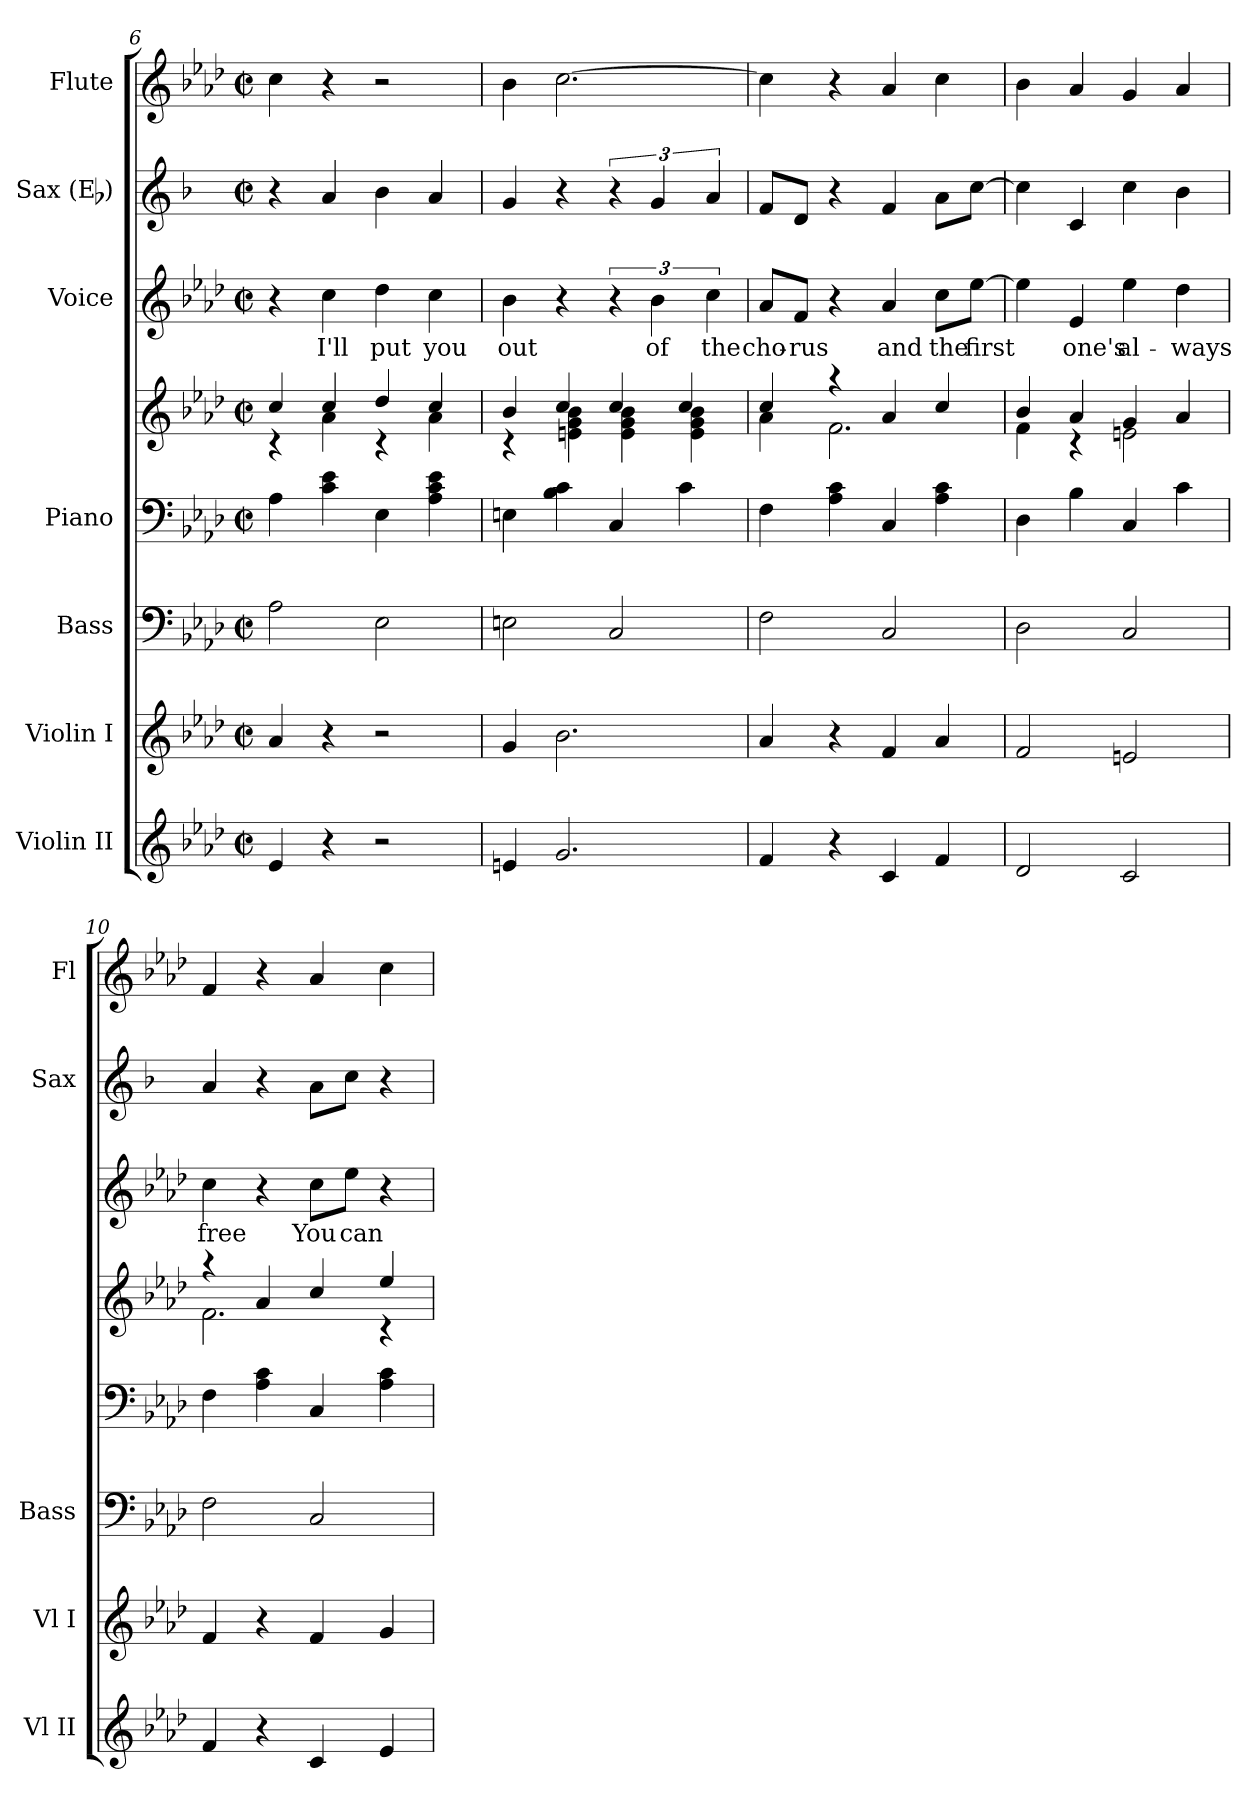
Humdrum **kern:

**kern	**kern	**kern	**kern	**kern	**kern	**text	**kern	**kern
*part7	*part6	*part5	*part4	*part4	*part3	*part3	*part2	*part1
*staff8	*staff7	*staff6	*staff5	*staff4	*staff3	*staff3	*staff2	*staff1
*I"Violin II	*I"Violin I	*I"Bass	*I"Piano	*	*I"Voice	*	*I"Sax (Eb)	*I"Flute
*I'Vl II	*I'Vl I	*I'Bass	*	*	*	*	*I'Sax	*I'Fl
*clefG2	*clefG2	*clefF4	*clefF4	*clefG2	*clefG2	*	*clefG2	*clefG2
*	*	*	*	*	*	*	*ITrd-2c-3	*
*k[b-e-a-d-]	*k[b-e-a-d-]	*k[b-e-a-d-]	*k[b-e-a-d-]	*k[b-e-a-d-]	*k[b-e-a-d-]	*	*k[b-e-a-d-]	*k[b-e-a-d-]
*f:	*f:	*f:	*f:	*f:	*f:	*	*f:	*f:
*M2/2	*M2/2	*M2/2	*M2/2	*M2/2	*M2/2	*	*M2/2	*M2/2
*met(c|)	*met(c|)	*met(c|)	*met(c|)	*met(c|)	*met(c|)	*	*met(c|)	*met(c|)
=6	=6	=6	=6	=6	=6	=6	=6	=6
*	*	*	*	*^	*	*	*	*
4e-/	4a-/	2A-\	4A-\	4cc/	4rc	4r	.	4r	4cc\
!	!	!	!	!	!	!	!LO:LY:b	!	!
4r	4r	.	4c\ 4e-\	4cc/	4a-\	4cc\	I'll	4cc/	4r
!	!	!	!	!	!	!	!LO:LY:b	!	!
2r	2r	2E-\	4E-\	4dd-/	4rc	4dd-\	put	4dd-\	2r
!	!	!	!	!	!	!	!LO:LY:b	!	!
.	.	.	4A-\ 4c\ 4e-\	4cc/	4a-\	4cc\	you	4cc/	.
!!LO:PB:g=z
=7	=7	=7	=7	=7	=7	=7	=7	=7	=7
!	!	!	!	!	!	!	!LO:LY:b	!	!
4en/	4g/	2En\	4En\	4b-/	4rc	4b-\	out	4b-/	4b-\
2.g/	2.b-\	.	4B-\ 4c\	4cc/	4en\ 4g\ 4b-\	4r	.	4r	[2.cc\
.	.	2C/	4C/	4cc/	4e\ 4g\ 4b-\	6r	.	6r	.
!	!	!	!	!	!	!	!LO:LY:b	!	!
.	.	.	.	.	.	6b-\	of	6b-/	.
.	.	.	4c\	4cc/	4e\ 4g\ 4b-\	.	.	.	.
!	!	!	!	!	!	!	!LO:LY:b	!	!
.	.	.	.	.	.	6cc\	the	6cc/	.
=8	=8	=8	=8	=8	=8	=8	=8	=8	=8
!	!	!	!	!	!	!	!LO:LY:b	!	!
4f/	4a-/	2F\	4F\	4cc/	4a-\	8a-/L	cho-	8a-/L	4cc\]
!	!	!	!	!	!	!	!LO:LY:b	!	!
.	.	.	.	.	.	8f/J	-rus	8f/J	.
4r	4r	.	4A-\ 4c\	4raa	2.f\	4r	.	4r	4r
!	!	!	!	!	!	!	!LO:LY:b	!	!
4c/	4f/	2C/	4C/	4a-/	.	4a-/	and	4a-/	4a-/
!	!	!	!	!	!	!	!LO:LY:b	!	!
4f/	4a-/	.	4A-\ 4c\	4cc/	.	8cc\L	the	8cc\L	4cc\
!	!	!	!	!	!	!	!LO:LY:b	!	!
.	.	.	.	.	.	[8ee-\J	first	[8ee-\J	.
=9	=9	=9	=9	=9	=9	=9	=9	=9	=9
2d-/	2f/	2D-\	4D-\	4b-/	4f\	4ee-\]	.	4ee-\]	4b-\
!	!	!	!	!	!	!	!LO:LY:b	!	!
.	.	.	4B-\	4a-/	4rc	4e-/	one's	4e-/	4a-/
!	!	!	!	!	!	!	!LO:LY:b	!	!
2c/	2en/	2C/	4C/	4g/	2en\	4ee-\	al-	4ee-\	4g/
!	!	!	!	!	!	!	!LO:LY:b	!	!
.	.	.	4c\	4a-/	.	4dd-\	-ways	4dd-\	4a-/
=10	=10	=10	=10	=10	=10	=10	=10	=10	=10
!	!	!	!	!	!	!	!LO:LY:b	!	!
4f/	4f/	2F\	4F\	4raa	2.f\	4cc\	free	4cc/	4f/
4r	4r	.	4A-\ 4c\	4a-/	.	4r	.	4r	4r
!	!	!	!	!	!	!	!LO:LY:b	!	!
4c/	4f/	2C/	4C/	4cc/	.	8cc\L	You	8cc\L	4a-/
!	!	!	!	!	!	!	!LO:LY:b	!	!
.	.	.	.	.	.	8ee-\J	can	8ee-\J	.
4e-/	4g/	.	4A-\ 4c\	4ee-/	4rc	4r	.	4r	4cc\
*	*	*	*	*v	*v	*	*	*	*
=	=	=	=	=	=	=	=	=
*-	*-	*-	*-	*-	*-	*-	*-	*-
